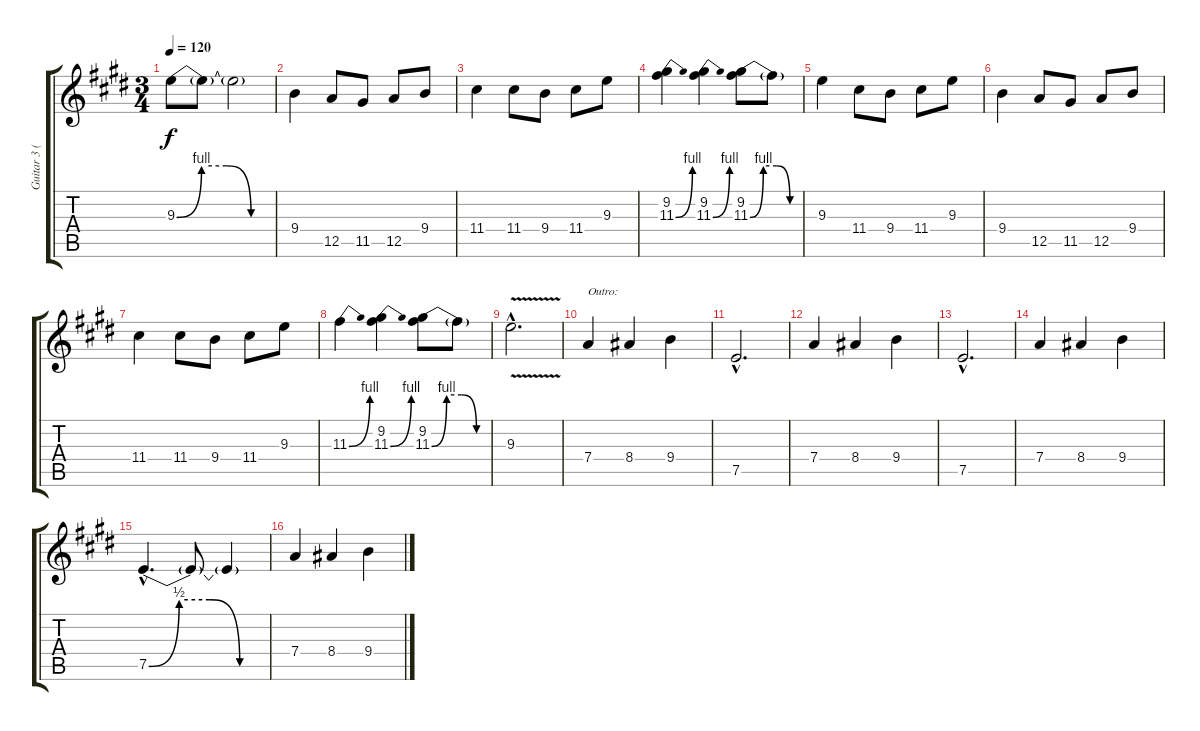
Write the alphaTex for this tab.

\track ("Guitar 3 (slight dist.)" "Guitar 3 (") {instrument overdrivenguitar}
\staff {score tabs}
\tuning (E4 B3 G3 D3 A2 E2) {hide}
\ts (3 4)
\tempo 120
\clef g2
\ks e
9.3{be (custom 0 0 15 4 30 4 45 0 60 0)}.8{dy f} 9.3{t}.8 9.3{t}.2 |
9.4.4 12.5.8 11.5.8 12.5.8 9.4.8 |
11.4.4 11.4.8 9.4.8 11.4.8 9.3.8 |
(9.2 11.3{be (bend 0 0 60 4)}).4 (9.2 11.3{be (bend 0 0 60 4)}).4 (9.2 11.3{be (custom 0 0 15 4 30 4 45 0 60 0)}).8 11.3{t}.8 |
9.3.4 11.4.8 9.4.8 11.4.8 9.3.8 |
9.4.4 12.5.8 11.5.8 12.5.8 9.4.8 |
11.4.4 11.4.8 9.4.8 11.4.8 9.3.8 |
11.3{be (bend 0 0 60 4)}.4 (9.2 11.3{be (bend 0 0 60 4)}).4 (9.2 11.3{be (custom 0 0 15 4 30 4 45 0 60 0)}).8 11.3{t}.8 |
9.3{v hac}.2{d} |
7.4.4{txt "Outro:"} 8.4.4 9.4.4 |
7.5{hac}.2{d} |
7.4.4 8.4.4 9.4.4 |
7.5{hac}.2{d} |
7.4.4 8.4.4 9.4.4 |
7.5{be (custom 0 0 15 2 30 2 45 0 60 0) hac}.4{d} 7.5{t}.8 7.5{t}.4 |
7.4.4 8.4.4 9.4.4
